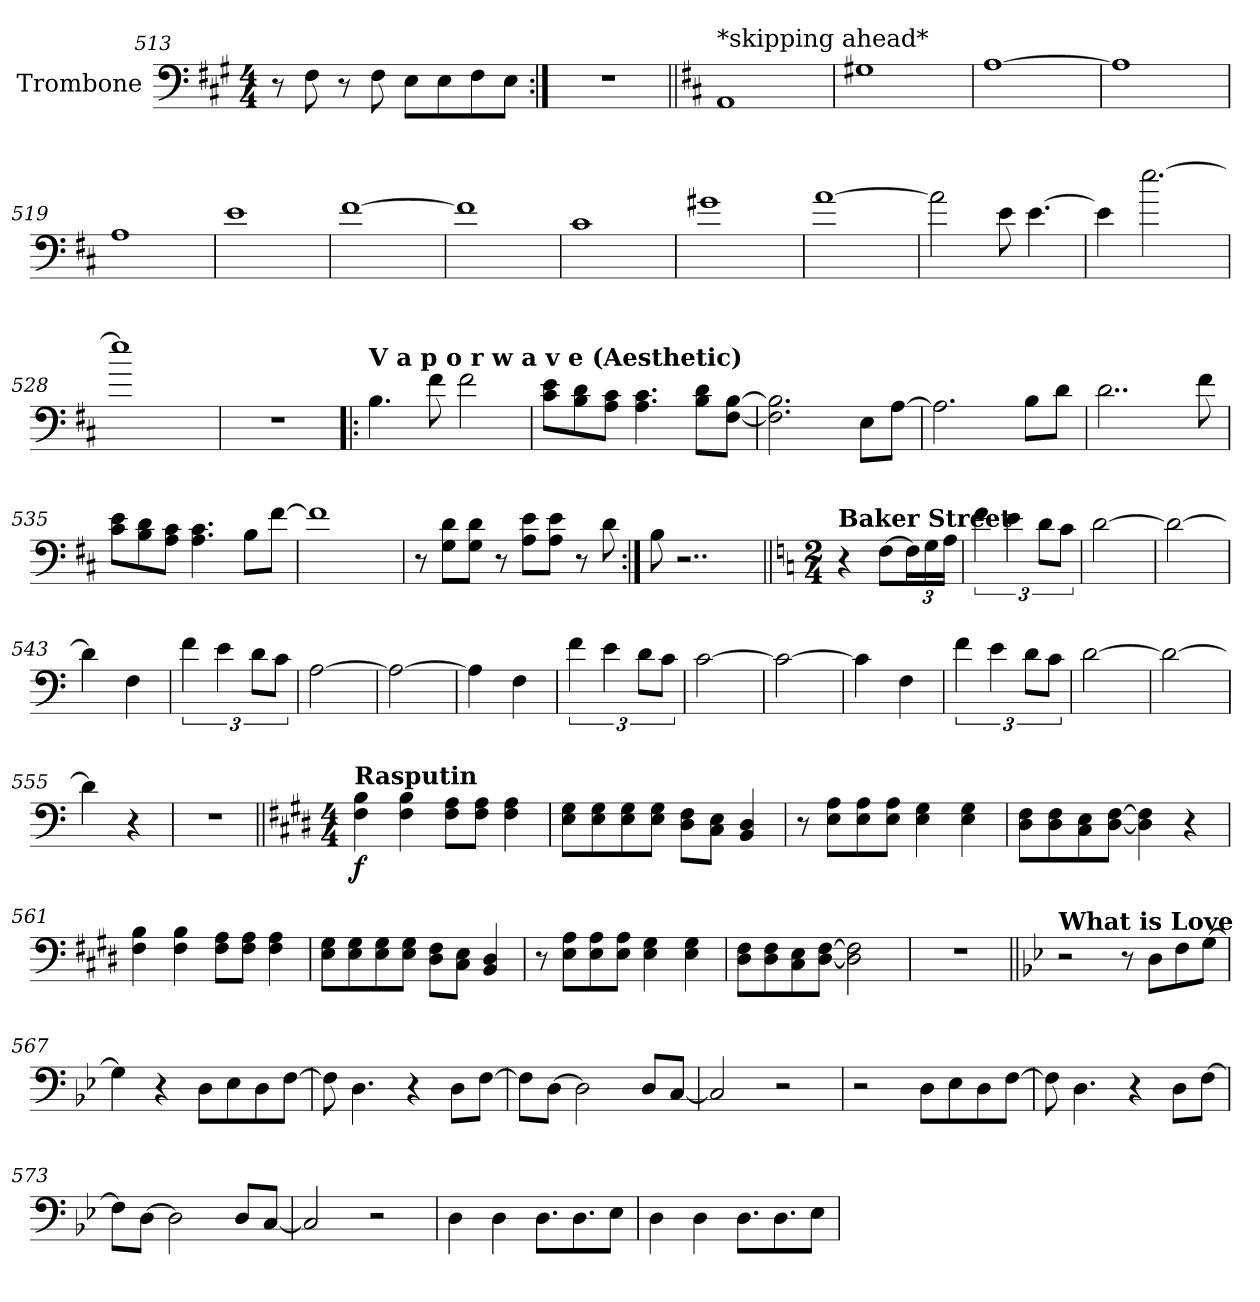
**kern	**dynam
*part1	*part1
*staff1	*staff1
*I"Trombone	*
*I'Tbn.	*
*clefF4	*
*k[f#c#g#]	*
*M4/4	*
=513	=513
8r	.
8F#\	.
8r	.
8F#\	.
8E\L	.
8E\	.
8F#\	.
8E\J	.
=514:|!	=514:|!
1r	.
!!LO:LB:g=z
=515||	=515||
*k[f#c#]	*
!LO:TX:a:t=*skipping ahead*	!
1AA	.
=516	=516
1G#X	.
=517	=517
[1A	.
=518	=518
1A]	.
=519	=519
1A	.
=520	=520
1e	.
=521	=521
[1f#	.
=522	=522
1f#]	.
!!LO:LB:g=z
=523	=523
1c#	.
=524	=524
1g#X	.
=525	=525
[1a	.
=526	=526
2a\]	.
8e\	.
[4.e\	.
=527	=527
4e\]	.
[2.ee\	.
=528	=528
1ee]	.
=529	=529
1r	.
!!LO:PB:g=z
=530!|:	=530!|:
*MM88	*
!LO:TX:a:B:t=V a p o r w a v e (Aesthetic)	!
4.B\	.
8f#\	.
2f#\	.
=531	=531
8c#\ 8e\L	.
8B\ 8d\	.
8A\ 8c#\J	.
4.A\ 4.c#\	.
8B\ 8d\L	.
[8F#\ [8B\J	.
=532	=532
2.F#\] 2.B\]	.
8E\L	.
[8A\J	.
=533	=533
2.A\]	.
8B\L	.
8d\J	.
!!LO:LB:g=z
=534	=534
2..d\	.
8f#\	.
=535	=535
8c#\ 8e\L	.
8B\ 8d\	.
8A\ 8c#\J	.
4.A\ 4.c#\	.
8B\L	.
[8f#\J	.
=536	=536
1f#]	.
=537	=537
8r	.
8G\ 8d\L	.
8G\ 8d\J	.
8r	.
8A\ 8e\L	.
8A\ 8e\J	.
8r	.
8d\	.
=538:|!	=538:|!
8B\	.
2..r	.
!!LO:LB:g=z
=539||	=539||
*k[]	*
*M2/4	*
*MM130	*
!LO:TX:a:B:t=Baker Street	!
4r	.
[8F\L	.
*Xbrackettup	*
24F\L]	.
24G\	.
24A\JJ	.
=540	=540
*brackettup	*
6f\	.
6e\	.
12d\L	.
12c\J	.
=541	=541
[2d\	.
=542	=542
2d\_	.
=543	=543
4d\]	.
4F\	.
=544	=544
6f\	.
6e\	.
12d\L	.
12c\J	.
=545	=545
[2A\	.
=546	=546
2A\_	.
=547	=547
4A\]	.
4F\	.
!!LO:LB:g=z
=548	=548
6f\	.
6e\	.
12d\L	.
12c\J	.
=549	=549
[2c\	.
=550	=550
2c\_	.
=551	=551
4c\]	.
4F\	.
=552	=552
6f\	.
6e\	.
12d\L	.
12c\J	.
=553	=553
[2d\	.
=554	=554
2d\_	.
=555	=555
4d\]	.
4r	.
=556	=556
2r	.
!!LO:LB:g=z
=557||	=557||
*k[f#c#g#d#]	*
*M4/4	*
*MM127	*
!LO:TX:a:B:t=Rasputin	!
!	!LO:DY:b
4F#\ 4B\	f
4F#\ 4B\	.
8F#\ 8A\L	.
8F#\ 8A\J	.
4F#\ 4A\	.
=558	=558
8E\ 8G#\L	.
8E\ 8G#\	.
8E\ 8G#\	.
8E\ 8G#\J	.
8D#\ 8F#\L	.
8C#\ 8E\J	.
4BB/ 4D#/	.
=559	=559
8r	.
8E\ 8A\L	.
8E\ 8A\	.
8E\ 8A\J	.
4E\ 4G#\	.
4E\ 4G#\	.
=560	=560
8D#\ 8F#\L	.
8D#\ 8F#\	.
8C#\ 8E\	.
[8D#\ [8F#\J	.
4D#\] 4F#\]	.
4r	.
!!LO:LB:g=z
=561	=561
4F#\ 4B\	.
4F#\ 4B\	.
8F#\ 8A\L	.
8F#\ 8A\J	.
4F#\ 4A\	.
=562	=562
8E\ 8G#\L	.
8E\ 8G#\	.
8E\ 8G#\	.
8E\ 8G#\J	.
8D#\ 8F#\L	.
8C#\ 8E\J	.
4BB/ 4D#/	.
=563	=563
8r	.
8E\ 8A\L	.
8E\ 8A\	.
8E\ 8A\J	.
4E\ 4G#\	.
4E\ 4G#\	.
=564	=564
8D#\ 8F#\L	.
8D#\ 8F#\	.
8C#\ 8E\	.
[8D#\ [8F#\J	.
2D#\] 2F#\]	.
=565	=565
1r	.
!!LO:LB:g=z
=566||	=566||
*k[b-e-]	*
*MM123	*
!LO:TX:a:B:t=What is Love	!
2r	.
8r	.
8D\L	.
8F\	.
[8G\J	.
=567	=567
4G\]	.
4r	.
8D\L	.
8E-\	.
8D\	.
[8F\J	.
=568	=568
8F\]	.
4.D\	.
4r	.
8D\L	.
[8F\J	.
=569	=569
8F\L]	.
[8D\J	.
2D\]	.
8D/L	.
[8C/J	.
!!LO:LB:g=z
=570	=570
2C/]	.
2r	.
=571	=571
2r	.
8D\L	.
8E-\	.
8D\	.
[8F\J	.
=572	=572
8F\]	.
4.D\	.
4r	.
8D\L	.
[8F\J	.
=573	=573
8F\L]	.
[8D\J	.
2D\]	.
8D/L	.
[8C/J	.
=574	=574
2C/]	.
2r	.
!!LO:LB:g=z
=575	=575
4D\	.
4D\	.
8.D\L	.
8.D\	.
8E-\J	.
=576	=576
4D\	.
4D\	.
8.D\L	.
8.D\	.
8E-\J	.
=	=
*-	*-
